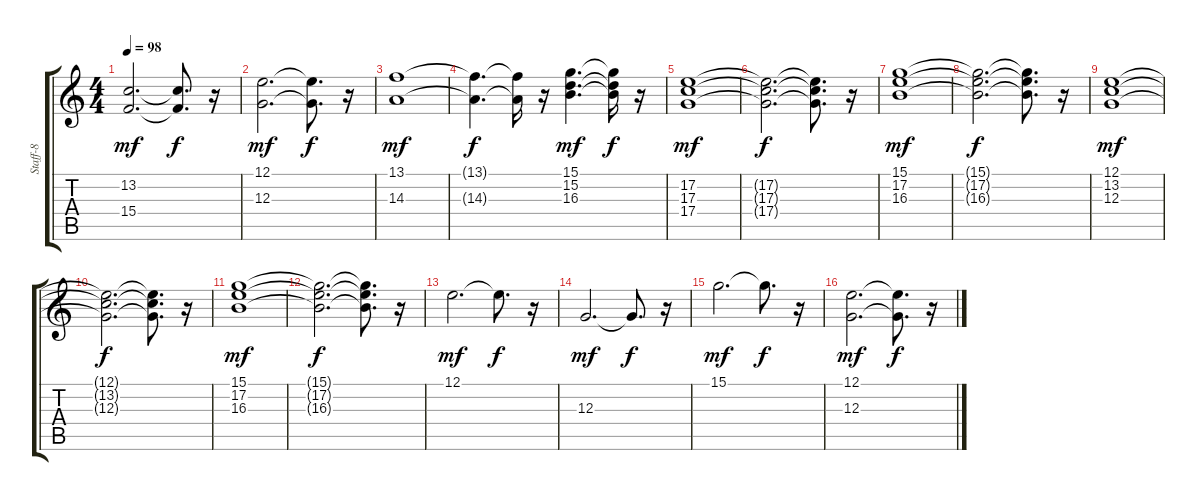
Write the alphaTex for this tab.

\track ("Staff-8" "Staff-8") {instrument electricpiano1}
\staff {score tabs}
\tuning (E4 B3 G3 D3 A2 E2) {hide}
\ts (4 4)
\tempo 98
\clef g2
\ks c
(13.2 15.4).2{d dy mf volume 1} (13.2{t} 15.4{t}).8{d dy f} r.16 |
(12.1 12.3).2{d dy mf volume 1} (12.1{t} 12.3{t}).8{d dy f} r.16 |
(13.1 14.3).1{dy mf volume 1} |
(13.1{t} 14.3{t}).4{d dy f} (13.1{t} 14.3{t}).16 r.16 (15.1 15.2 16.3).4{d dy mf volume 1} (15.1{t} 15.2{t} 16.3{t}).16{dy f} r.16 |
(17.2 17.3 17.4).1{dy mf volume 1} |
(17.2{t} 17.3{t} 17.4{t}).2{d dy f} (17.2{t} 17.3{t} 17.4{t}).8{d} r.16 |
(15.1 17.2 16.3).1{dy mf volume 1} |
(15.1{t} 17.2{t} 16.3{t}).2{d dy f} (15.1{t} 17.2{t} 16.3{t}).8{d} r.16 |
(12.1 13.2 12.3).1{dy mf volume 1} |
(12.1{t} 13.2{t} 12.3{t}).2{d dy f} (12.1{t} 13.2{t} 12.3{t}).8{d} r.16 |
(15.1 17.2 16.3).1{dy mf volume 1} |
(15.1{t} 17.2{t} 16.3{t}).2{d dy f} (15.1{t} 17.2{t} 16.3{t}).8{d} r.16 |
12.1.2{d dy mf volume 1} 12.1{t}.8{d dy f} r.16 |
12.3.2{d dy mf volume 1} 12.3{t}.8{d dy f} r.16 |
15.1.2{d dy mf volume 1} 15.1{t}.8{d dy f} r.16 |
(12.1 12.3).2{d dy mf volume 1} (12.1{t} 12.3{t}).8{d dy f} r.16
